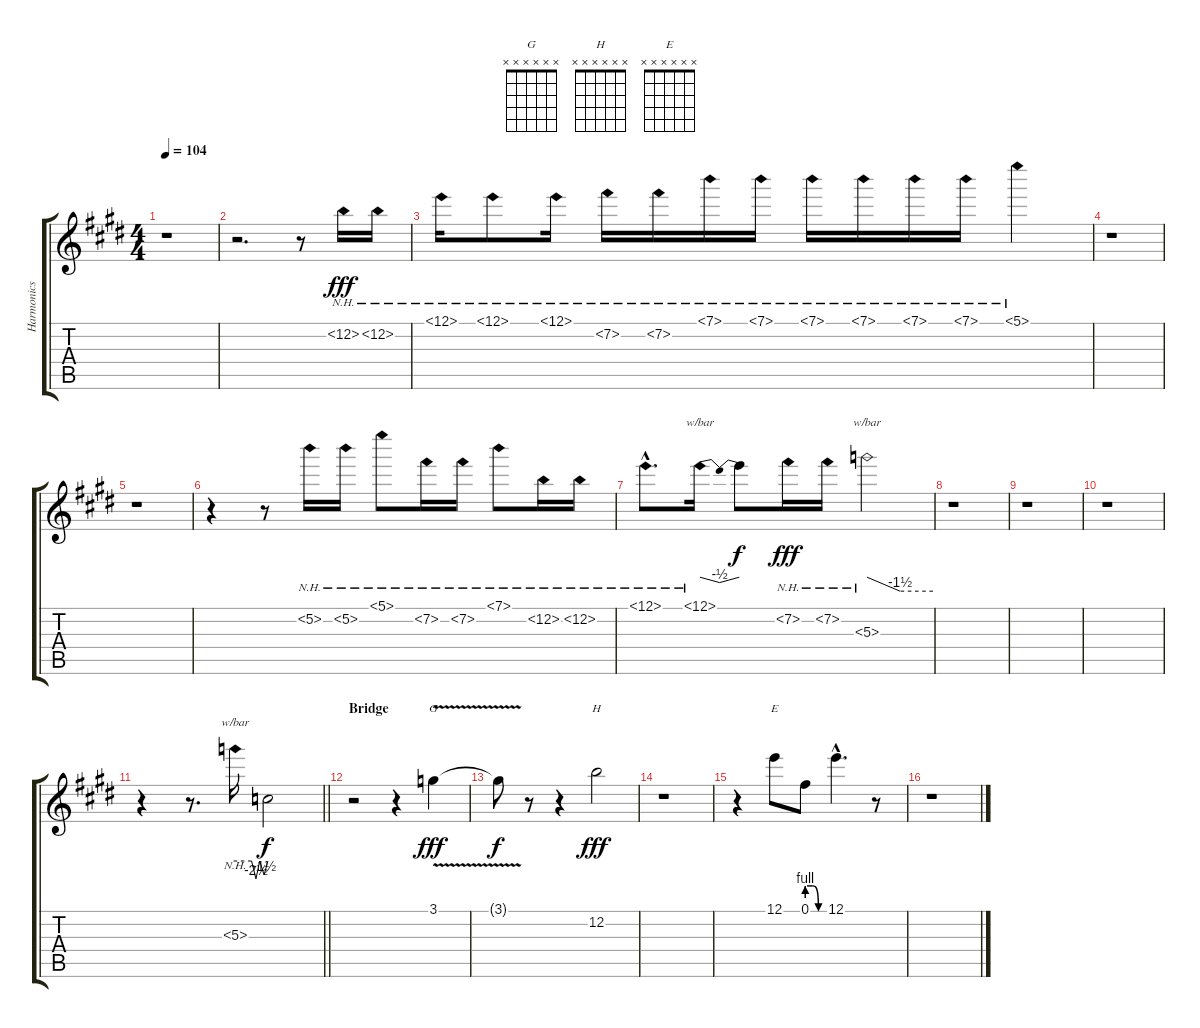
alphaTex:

\track ("Harmonics" "Harmonics") {instrument guitarharmonics}
\staff {score tabs}
\tuning (E4 B3 G3 D3 A2 E2) {hide}
\chord ("G" x x x x x x)
\chord ("H" x x x x x x)
\chord ("E" x x x x x x)
\ts (4 4)
\tempo 104
\clef g2
\ks e
r.1{dy f} |
r.2{d} r.8 12.2{nh}.16{dy fff} 12.2{nh}.16 |
12.1{nh}.16 12.1{nh}.8 12.1{nh}.16 7.2{nh}.16 7.2{nh}.16 7.1{nh}.16 7.1{nh}.16 7.1{nh}.16 7.1{nh}.16 7.1{nh}.16 7.1{nh}.16 5.1{nh}.4 |
r.1 |
r.1 |
r.4 r.8 5.2{nh}.16 5.2{nh}.16 5.1{nh}.8 7.2{nh}.16 7.2{nh}.16 7.1{nh}.8 12.2{nh}.16 12.2{nh}.16 |
12.1{nh hac}.8{d} 12.1{nh}.16{tbe (dip default 0 0 30 -2 60 0)} 12.1{t}.8{dy f} 7.2{nh}.16{dy fff} 7.2{nh}.16 5.3{nh}.2{tbe (custom default 0 0 30 -6 60 -6)} |
r.1 |
r.1 |
r.1 |
\barLineRight lightlight
r.4 r.8{d} 5.3{nh}.16{tbe (custom default 0 0 30 0 38 -10 45 0 53 -6 60 0)} 5.3{t}.2{dy f} |
\section ("" "Bridge")
r.2 r.4 3.1{v}.4{ch "G" dy fff} |
3.1{t}.8{dy f} r.8 r.4 12.2.2{ch "H" dy fff} |
r.1 |
r.4 12.1.8{ch "E"} 0.1{be (custom 0 4 20 4 40 0 60 0)}.8 12.1{hac}.4{d} r.8 |
r.1
